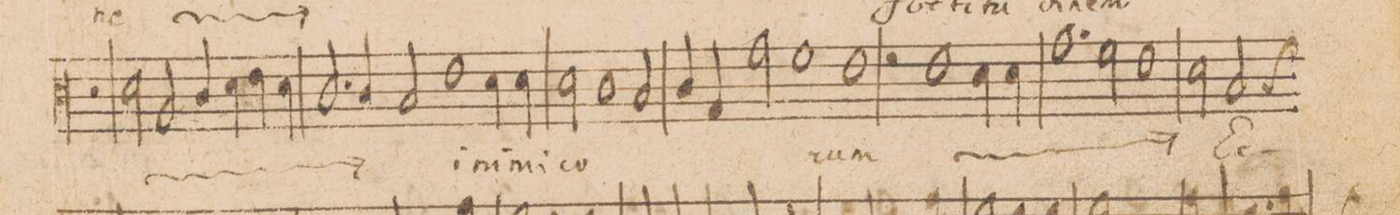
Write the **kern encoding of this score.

**kern	**text
*I"[CANTVS.]	*
*clefC3	*
*k[]	*
*met(C|)	*
*M2/1	*
2r	.
=11-	=11-
*	*ij
2d\	for-
2A/	-ti-
4c/	-tu-
4d\	.
4e\	.
4d\	.
=12-	=12-
2.c/	.
4c/	-di-
2B/	-nem
*	*Xij
1e\	i-
=13-	=13-
4d\	-ni-
4d\	-mi-
2d\	-co-
1c\	.
=14-	=14-
2B/	.
4c/	.
4G/	.
2g\	.
=15-	=15-
1f\	.
1e\	-rum
=16-	=16-
2r	.
*	*ij
1e\	i-
4d\	-ni-
4d\	-mi-
=17-	=17-
1.g\	-co-
2f\	.
=18-	=18-
1e\	.
2d\	-rum
*	*Xij
*custos:B	*
2B/	Ec-
=19-	=19-
*-	*-
